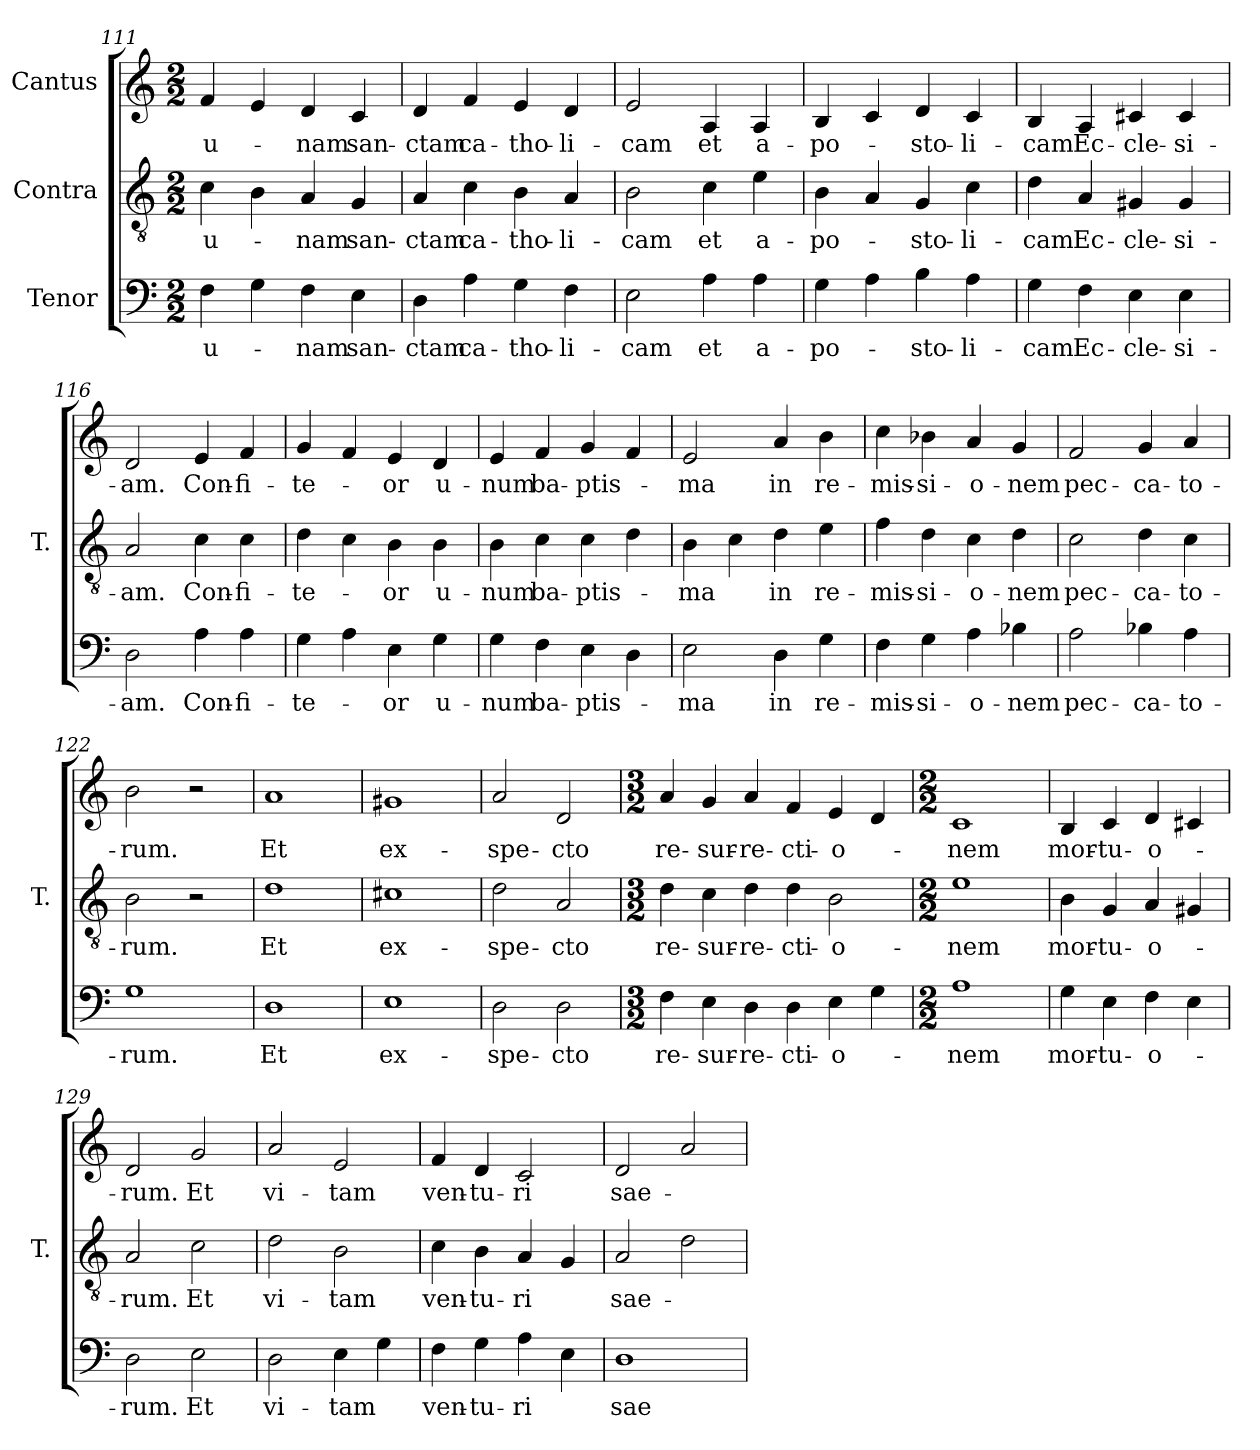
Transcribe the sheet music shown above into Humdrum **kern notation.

**kern	**text	**kern	**text	**kern	**text
*part3	*part3	*part2	*part2	*part1	*part1
*staff3	*staff3	*staff2	*staff2	*staff1	*staff1
*I"Tenor	*	*I"Contra	*	*I"Cantus	*
*	*	*I'T.	*	*	*
!!LO:LB:g=z
*clefF4	*	*clefGv2	*	*clefG2	*
*	*	*ITrd7c12	*	*	*
*k[]	*	*k[]	*	*k[]	*
*C:	*	*C:	*	*C:	*
*M2/2	*	*M2/2	*	*M2/2	*
=111	=111	=111	=111	=111	=111
!	!LO:LY:b:color=#000000	!	!LO:LY:b:color=#000000	!	!LO:LY:b:color=#000000
4Fi\	u-	4Ci\	u-	4fi/	u-
4Gi\	.	4BBi\	.	4ei/	.
!	!LO:LY:b:color=#000000	!	!LO:LY:b:color=#000000	!	!LO:LY:b:color=#000000
4Fi\	-nam	4AAi/	-nam	4di/	-nam
!	!LO:LY:b:color=#000000	!	!LO:LY:b:color=#000000	!	!LO:LY:b:color=#000000
4Ei\	san-	4GGi/	san-	4ci/	san-
=112	=112	=112	=112	=112	=112
!	!LO:LY:b:color=#000000	!	!LO:LY:b:color=#000000	!	!LO:LY:b:color=#000000
4Di\	-ctam	4AAi/	-ctam	4di/	-ctam
!	!LO:LY:b:color=#000000	!	!LO:LY:b:color=#000000	!	!LO:LY:b:color=#000000
4Ai\	ca-	4Ci\	ca-	4fi/	ca-
!	!LO:LY:b:color=#000000	!	!LO:LY:b:color=#000000	!	!LO:LY:b:color=#000000
4Gi\	-tho-	4BBi\	-tho-	4ei/	-tho-
!	!LO:LY:b:color=#000000	!	!LO:LY:b:color=#000000	!	!LO:LY:b:color=#000000
4Fi\	-li-	4AAi/	-li-	4di/	-li-
=113	=113	=113	=113	=113	=113
!	!LO:LY:b:color=#000000	!	!LO:LY:b:color=#000000	!	!LO:LY:b:color=#000000
2Ei\	-cam	2BBi\	-cam	2ei/	-cam
!	!LO:LY:b:color=#000000	!	!LO:LY:b:color=#000000	!	!LO:LY:b:color=#000000
4Ai\	et	4Ci\	et	4Ai/	et
!	!LO:LY:b:color=#000000	!	!LO:LY:b:color=#000000	!	!LO:LY:b:color=#000000
4Ai\	a-	4Ei\	a-	4Ai/	a-
=114	=114	=114	=114	=114	=114
!	!LO:LY:b:color=#000000	!	!LO:LY:b:color=#000000	!	!LO:LY:b:color=#000000
4Gi\	-po-	4BBi\	-po-	4Bi/	-po-
4Ai\	.	4AAi/	.	4ci/	.
!	!LO:LY:b:color=#000000	!	!LO:LY:b:color=#000000	!	!LO:LY:b:color=#000000
4Bi\	-sto-	4GGi/	-sto-	4di/	-sto-
!	!LO:LY:b:color=#000000	!	!LO:LY:b:color=#000000	!	!LO:LY:b:color=#000000
4Ai\	-li-	4Ci\	-li-	4ci/	-li-
=115	=115	=115	=115	=115	=115
!	!LO:LY:b:color=#000000	!	!LO:LY:b:color=#000000	!	!LO:LY:b:color=#000000
4Gi\	-cam	4Di\	-cam	4Bi/	-cam
!	!LO:LY:b:color=#000000	!	!LO:LY:b:color=#000000	!	!LO:LY:b:color=#000000
4Fi\	Ec-	4AAi/	Ec-	4Ai/	Ec-
!	!LO:LY:b:color=#000000	!	!LO:LY:b:color=#000000	!	!LO:LY:b:color=#000000
4Ei\	-cle-	4GG#Xi/	-cle-	4c#Xi/	-cle-
!	!LO:LY:b:color=#000000	!	!LO:LY:b:color=#000000	!	!LO:LY:b:color=#000000
4Ei\	-si-	4GG#i/	-si-	4c#i/	-si-
=116	=116	=116	=116	=116	=116
!	!LO:LY:b:color=#000000	!	!LO:LY:b:color=#000000	!	!LO:LY:b:color=#000000
2Di\	-am.	2AAi/	-am.	2di/	-am.
!	!LO:LY:b:color=#000000	!	!LO:LY:b:color=#000000	!	!LO:LY:b:color=#000000
4Ai\	Con-	4Ci\	Con-	4ei/	Con-
!	!LO:LY:b:color=#000000	!	!LO:LY:b:color=#000000	!	!LO:LY:b:color=#000000
4Ai\	-fi-	4Ci\	-fi-	4fi/	-fi-
!!LO:PB:g=z
=117	=117	=117	=117	=117	=117
!	!LO:LY:b:color=#000000	!	!LO:LY:b:color=#000000	!	!LO:LY:b:color=#000000
4Gi\	-te-	4Di\	-te-	4gi/	-te-
4Ai\	.	4Ci\	.	4fi/	.
!	!LO:LY:b:color=#000000	!	!LO:LY:b:color=#000000	!	!LO:LY:b:color=#000000
4Ei\	-or	4BBi\	-or	4ei/	-or
!	!LO:LY:b:color=#000000	!	!LO:LY:b:color=#000000	!	!LO:LY:b:color=#000000
4Gi\	u-	4BBi\	u-	4di/	u-
=118	=118	=118	=118	=118	=118
!	!LO:LY:b:color=#000000	!	!LO:LY:b:color=#000000	!	!LO:LY:b:color=#000000
4Gi\	-num	4BBi\	-num	4ei/	-num
!	!LO:LY:b:color=#000000	!	!LO:LY:b:color=#000000	!	!LO:LY:b:color=#000000
4Fi\	ba-	4Ci\	ba-	4fi/	ba-
!	!LO:LY:b:color=#000000	!	!LO:LY:b:color=#000000	!	!LO:LY:b:color=#000000
4Ei\	-ptis-	4Ci\	-ptis-	4gi/	-ptis-
4Di\	.	4Di\	.	4fi/	.
=119	=119	=119	=119	=119	=119
!	!LO:LY:b:color=#000000	!	!LO:LY:b:color=#000000	!	!LO:LY:b:color=#000000
2Ei\	-ma	4BBi\	-ma	2ei/	-ma
.	.	4Ci\	.	.	.
!	!LO:LY:b:color=#000000	!	!LO:LY:b:color=#000000	!	!LO:LY:b:color=#000000
4Di\	in	4Di\	in	4ai/	in
!	!LO:LY:b:color=#000000	!	!LO:LY:b:color=#000000	!	!LO:LY:b:color=#000000
4Gi\	re-	4Ei\	re-	4bi\	re-
=120	=120	=120	=120	=120	=120
!	!LO:LY:b:color=#000000	!	!LO:LY:b:color=#000000	!	!LO:LY:b:color=#000000
4Fi\	-mis-	4Fi\	-mis-	4cci\	-mis-
!	!LO:LY:b:color=#000000	!	!LO:LY:b:color=#000000	!	!LO:LY:b:color=#000000
4Gi\	-si-	4Di\	-si-	4b-Xi\	-si-
!	!LO:LY:b:color=#000000	!	!LO:LY:b:color=#000000	!	!LO:LY:b:color=#000000
4Ai\	-o-	4Ci\	-o-	4ai/	-o-
!	!LO:LY:b:color=#000000	!	!LO:LY:b:color=#000000	!	!LO:LY:b:color=#000000
4B-Xi\	-nem	4Di\	-nem	4gi/	-nem
=121	=121	=121	=121	=121	=121
!	!LO:LY:b:color=#000000	!	!LO:LY:b:color=#000000	!	!LO:LY:b:color=#000000
2Ai\	pec-	2Ci\	pec-	2fi/	pec-
!	!LO:LY:b:color=#000000	!	!LO:LY:b:color=#000000	!	!LO:LY:b:color=#000000
4B-Xi\	-ca-	4Di\	-ca-	4gi/	-ca-
!	!LO:LY:b:color=#000000	!	!LO:LY:b:color=#000000	!	!LO:LY:b:color=#000000
4Ai\	-to-	4Ci\	-to-	4ai/	-to-
=122	=122	=122	=122	=122	=122
!	!LO:LY:b:color=#000000	!	!LO:LY:b:color=#000000	!	!LO:LY:b:color=#000000
1Gi\	-rum.	2BBi\	-rum.	2bi\	-rum.
.	.	2r	.	2r	.
!!LO:LB:g=z
=123	=123	=123	=123	=123	=123
!	!LO:LY:b:color=#000000	!	!LO:LY:b:color=#000000	!	!LO:LY:b:color=#000000
1Di\	Et	1Di\	Et	1ai/	Et
=124	=124	=124	=124	=124	=124
!	!LO:LY:b:color=#000000	!	!LO:LY:b:color=#000000	!	!LO:LY:b:color=#000000
1Ei\	ex-	1C#Xi\	ex-	1g#Xi/	ex-
=125	=125	=125	=125	=125	=125
!	!LO:LY:b:color=#000000	!	!LO:LY:b:color=#000000	!	!LO:LY:b:color=#000000
2Di\	-spe-	2Di\	-spe-	2ai/	-spe-
!	!LO:LY:b:color=#000000	!	!LO:LY:b:color=#000000	!	!LO:LY:b:color=#000000
2Di\	-cto	2AAi/	-cto	2di/	-cto
=126	=126	=126	=126	=126	=126
*M3/2	*	*M3/2	*	*M3/2	*
!	!LO:LY:b:color=#000000	!	!LO:LY:b:color=#000000	!	!LO:LY:b:color=#000000
4Fi\	re-	4Di\	re-	4ai/	re-
!	!LO:LY:b:color=#000000	!	!LO:LY:b:color=#000000	!	!LO:LY:b:color=#000000
4Ei\	-sur-	4Ci\	-sur-	4gi/	-sur-
!	!LO:LY:b:color=#000000	!	!LO:LY:b:color=#000000	!	!LO:LY:b:color=#000000
4Di\	-re-	4Di\	-re-	4ai/	-re-
!	!LO:LY:b:color=#000000	!	!LO:LY:b:color=#000000	!	!LO:LY:b:color=#000000
4Di\	-cti-	4Di\	-cti-	4fi/	-cti-
!	!LO:LY:b:color=#000000	!	!LO:LY:b:color=#000000	!	!LO:LY:b:color=#000000
4Ei\	-o-	2BBi\	-o-	4ei/	-o-
4Gi\	.	.	.	4di/	.
=127	=127	=127	=127	=127	=127
*M2/2	*	*M2/2	*	*M2/2	*
!	!LO:LY:b:color=#000000	!	!LO:LY:b:color=#000000	!	!LO:LY:b:color=#000000
1Ai\	-nem	1Ei\	-nem	1ci/	-nem
=128	=128	=128	=128	=128	=128
!	!LO:LY:b:color=#000000	!	!LO:LY:b:color=#000000	!	!LO:LY:b:color=#000000
4Gi\	mor-	4BBi\	mor-	4Bi/	mor-
!	!LO:LY:b:color=#000000	!	!LO:LY:b:color=#000000	!	!LO:LY:b:color=#000000
4Ei\	-tu-	4GGi/	-tu-	4ci/	-tu-
!	!LO:LY:b:color=#000000	!	!LO:LY:b:color=#000000	!	!LO:LY:b:color=#000000
4Fi\	-o-	4AAi/	-o-	4di/	-o-
4Ei\	.	4GG#Xi/	.	4c#Xi/	.
!!LO:LB:g=z
=129	=129	=129	=129	=129	=129
!	!LO:LY:b:color=#000000	!	!LO:LY:b:color=#000000	!	!LO:LY:b:color=#000000
2Di\	-rum.	2AAi/	-rum.	2di/	-rum.
!	!LO:LY:b:color=#000000	!	!LO:LY:b:color=#000000	!	!LO:LY:b:color=#000000
2Ei\	Et	2Ci\	Et	2gi/	Et
=130	=130	=130	=130	=130	=130
!	!LO:LY:b:color=#000000	!	!LO:LY:b:color=#000000	!	!LO:LY:b:color=#000000
2Di\	vi-	2Di\	vi-	2ai/	vi-
!	!LO:LY:b:color=#000000	!	!LO:LY:b:color=#000000	!	!LO:LY:b:color=#000000
4Ei\	-tam	2BBi\	-tam	2ei/	-tam
4Gi\	.	.	.	.	.
=131	=131	=131	=131	=131	=131
!	!LO:LY:b:color=#000000	!	!LO:LY:b:color=#000000	!	!LO:LY:b:color=#000000
4Fi\	ven-	4Ci\	ven-	4fi/	ven-
!	!LO:LY:b:color=#000000	!	!LO:LY:b:color=#000000	!	!LO:LY:b:color=#000000
4Gi\	-tu-	4BBi\	-tu-	4di/	-tu-
!	!LO:LY:b:color=#000000	!	!LO:LY:b:color=#000000	!	!LO:LY:b:color=#000000
4Ai\	-ri	4AAi/	-ri	2ci/	-ri
4Ei\	.	4GGi/	.	.	.
=132	=132	=132	=132	=132	=132
!	!LO:LY:b:color=#000000	!	!LO:LY:b:color=#000000	!	!LO:LY:b:color=#000000
1Di\	sae-	2AAi/	sae-	2di/	sae-
.	.	2Di\	.	2ai/	.
=	=	=	=	=	=
*-	*-	*-	*-	*-	*-
